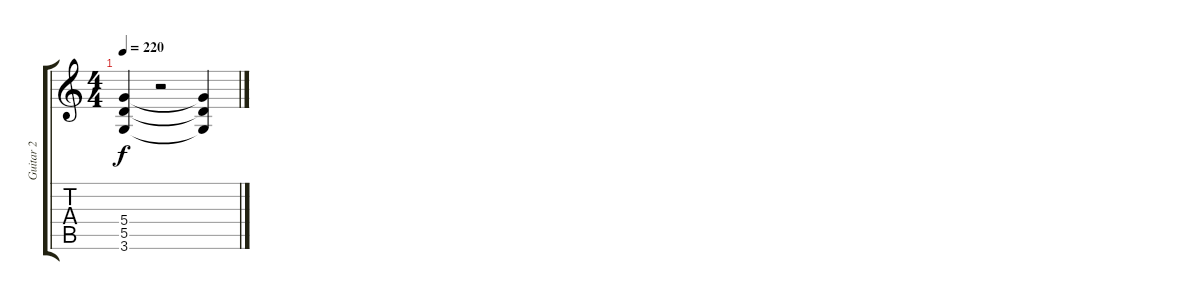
\track ("Guitar 2" "Guitar 2") {instrument overdrivenguitar}
\staff {score tabs}
\tuning (E4 B3 G3 D3 A2 E2) {hide}
\ts (4 4)
\tempo 220
\clef g2
\ks c
(5.4{t} 5.5{t} 3.6{t}).4{dy f} r.2 (5.4{t} 5.5{t} 3.6{t}).4
